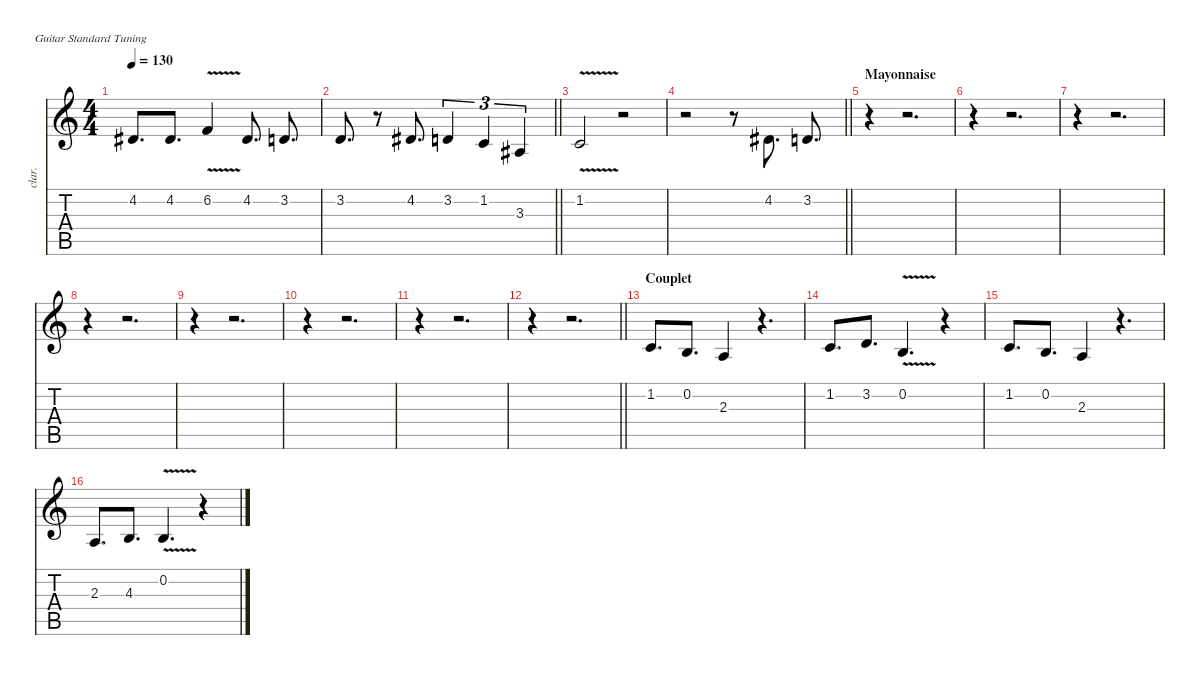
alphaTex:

\defaultSystemsLayout 4
\hideDynamics
\bracketExtendMode nobrackets
\track ("Chant" "clar.") {mute instrument clarinet}
\staff {score tabs}
\tuning (E4 B3 G3 D3 A2 E2)
\ts (4 4)
\tempo 130
\clef g2
\ks c
4.2{acc #}.8{d dy f beam Up} 4.2{acc #}.8{d beam Up} 6.2{v}.4{beam Up} 4.2{acc #}.8{d beam Up} 3.2.8{d beam Up} |
\barLineRight lightlight
3.2.8{d beam Up} r.8{beam Up} 4.2{acc #}.8{d beam Up} 3.2.4{tu (3 2) beam Up} 1.2.4{tu (3 2) beam Up} 3.3{acc #}.4{tu (3 2) beam Up} |
1.2{v}.2{beam Up} r.2{beam Up} |
\barLineRight lightlight
r.2{beam Down} r.8{beam Down} 4.2{acc #}.8{d beam Up} 3.2.8{d beam Up} |
\section ("" "Mayonnaise")
r.4{beam Down} r.2{d beam Down} |
r.4{beam Down} r.2{d beam Down} |
r.4{beam Down} r.2{d beam Down} |
r.4{beam Down} r.2{d beam Down} |
r.4{beam Down} r.2{d beam Down} |
r.4{beam Down} r.2{d beam Down} |
r.4{beam Down} r.2{d beam Down} |
\barLineRight lightlight
r.4{beam Down} r.2{d beam Down} |
\section ("" "Couplet")
1.2.8{d beam Up} 0.2.8{d beam Up} 2.3.4{beam Up} r.4{d beam Up} |
1.2.8{d beam Up} 3.2.8{d beam Up} 0.2{v}.4{d beam Up} r.4{beam Up} |
1.2.8{d beam Up} 0.2.8{d beam Up} 2.3.4{beam Up} r.4{d beam Up} |
2.3.8{d beam Up} 4.3.8{d beam Up} 0.2{v}.4{d beam Up} r.4{beam Up}
